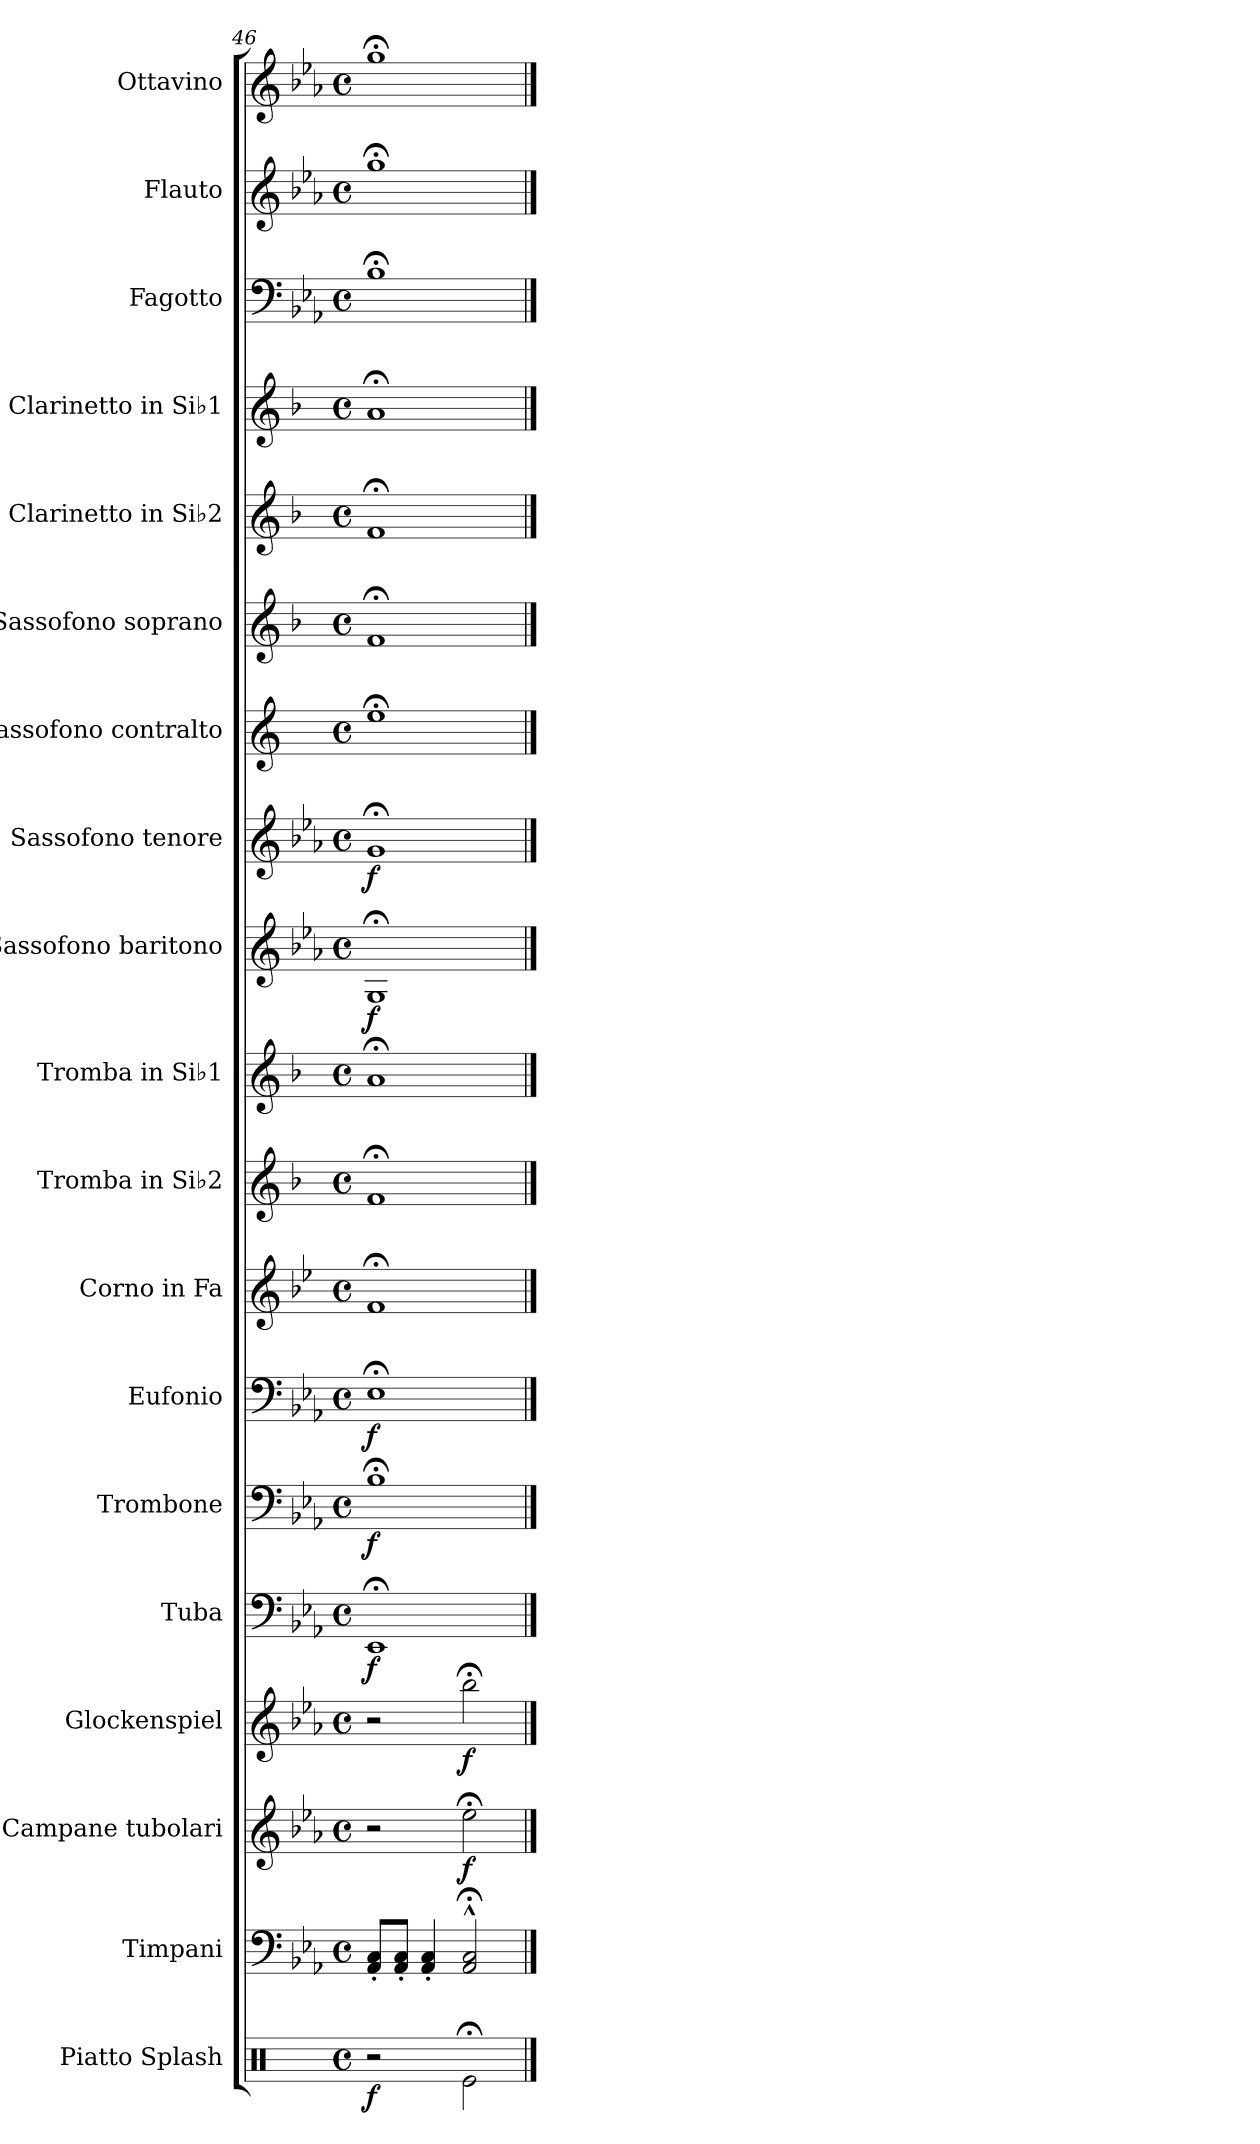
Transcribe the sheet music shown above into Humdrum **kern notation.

**kern	**dynam	**kern	**kern	**dynam	**kern	**dynam	**kern	**dynam	**kern	**dynam	**kern	**dynam	**kern	**kern	**kern	**kern	**dynam	**kern	**dynam	**kern	**kern	**kern	**kern	**kern	**kern	**kern
*part19	*part19	*part18	*part17	*part17	*part16	*part16	*part15	*part15	*part14	*part14	*part13	*part13	*part12	*part11	*part10	*part9	*part9	*part8	*part8	*part7	*part6	*part5	*part4	*part3	*part2	*part1
*staff19	*staff19	*staff18	*staff17	*staff17	*staff16	*staff16	*staff15	*staff15	*staff14	*staff14	*staff13	*staff13	*staff12	*staff11	*staff10	*staff9	*staff9	*staff8	*staff8	*staff7	*staff6	*staff5	*staff4	*staff3	*staff2	*staff1
*I"Piatto Splash	*	*I"Timpani	*I"Campane tubolari	*	*I"Glockenspiel	*	*I"Tuba	*	*I"Trombone	*	*I"Eufonio	*	*I"Corno in Fa	*I"Tromba in Si♭2	*I"Tromba in Si♭1	*I"Sassofono baritono	*	*I"Sassofono tenore	*	*I"Sassofono contralto	*I"Sassofono soprano	*I"Clarinetto in Si♭2	*I"Clarinetto in Si♭1	*I"Fagotto	*I"Flauto	*I"Ottavino
*	*	*I'Timp.	*I'Camp.	*	*I'Glock.	*	*I'Tba.	*	*I'Trb.	*	*I'Euf.	*	*I'Cor. Fa	*I'Tr. Si♭2	*I'Tr. Si♭1	*	*	*	*	*	*	*I'Cl. Si♭2	*I'Cl. Si♭1	*I'Fag.	*I'Fl.	*I'Ott.
*clefX	*	*clefF4	*clefG2	*	*clefG2	*	*clefF4	*	*clefF4	*	*clefF4	*	*clefG2	*clefG2	*clefG2	*clefG2	*	*clefG2	*	*clefG2	*clefG2	*clefG2	*clefG2	*clefF4	*clefG2	*clefG2
*	*	*	*	*	*ITrd-14c-24	*	*	*	*	*	*	*	*ITrd4c7	*ITrd1c2	*ITrd1c2	*ITrd12c21	*	*ITrd8c14	*	*ITrd5c9	*ITrd1c2	*ITrd1c2	*ITrd1c2	*	*	*ITrd-7c-12
*k[]	*	*k[b-e-a-]	*k[b-e-a-]	*	*k[b-e-a-]	*	*k[b-e-a-]	*	*k[b-e-a-]	*	*k[b-e-a-]	*	*k[b-e-a-]	*k[b-e-a-]	*k[b-e-a-]	*k[b-e-a-]	*	*k[b-e-a-]	*	*k[b-e-a-]	*k[b-e-a-]	*k[b-e-a-]	*k[b-e-a-]	*k[b-e-a-]	*k[b-e-a-]	*k[b-e-a-]
*M4/4	*	*M4/4	*M4/4	*	*M4/4	*	*M4/4	*	*M4/4	*	*M4/4	*	*M4/4	*M4/4	*M4/4	*M4/4	*	*M4/4	*	*M4/4	*M4/4	*M4/4	*M4/4	*M4/4	*M4/4	*M4/4
*met(c)	*	*met(c)	*met(c)	*	*met(c)	*	*met(c)	*	*met(c)	*	*met(c)	*	*met(c)	*met(c)	*met(c)	*met(c)	*	*met(c)	*	*met(c)	*met(c)	*met(c)	*met(c)	*met(c)	*met(c)	*met(c)
=46	=46	=46	=46	=46	=46	=46	=46	=46	=46	=46	=46	=46	=46	=46	=46	=46	=46	=46	=46	=46	=46	=46	=46	=46	=46	=46
!	!LO:DY:b	!	!	!	!	!	!	!LO:DY:b	!	!LO:DY:b	!	!LO:DY:b	!	!	!	!	!LO:DY:b	!	!LO:DY:b	!	!	!	!	!	!	!
2r	f	8AA-/' 8C/'L	2r	.	2r	.	1EE-;<	f	1B-;<	f	1E-;<	f	1B-;<	1e-;<	1g;<	1GG;<	f	1G;<	f	1g;<	1e-;<	1e-;<	1g;<	1B-;<	1gg;<	1ggg;<
.	.	8AA-/' 8C/'J	.	.	.	.	.	.	.	.	.	.	.	.	.	.	.	.	.	.	.	.	.	.	.	.
.	.	4AA-/' 4C/'	.	.	.	.	.	.	.	.	.	.	.	.	.	.	.	.	.	.	.	.	.	.	.	.
!	!	!	!	!LO:DY:b	!	!LO:DY:b	!	!	!	!	!	!	!	!	!	!	!	!	!	!	!	!	!	!	!	!
2Re;<\	.	2AA-/;<^^ 2C/;<^^	2ee-;<\	f	2bbbb-;<\	f	.	.	.	.	.	.	.	.	.	.	.	.	.	.	.	.	.	.	.	.
==	==	==	==	==	==	==	==	==	==	==	==	==	==	==	==	==	==	==	==	==	==	==	==	==	==	==
*-	*-	*-	*-	*-	*-	*-	*-	*-	*-	*-	*-	*-	*-	*-	*-	*-	*-	*-	*-	*-	*-	*-	*-	*-	*-	*-
